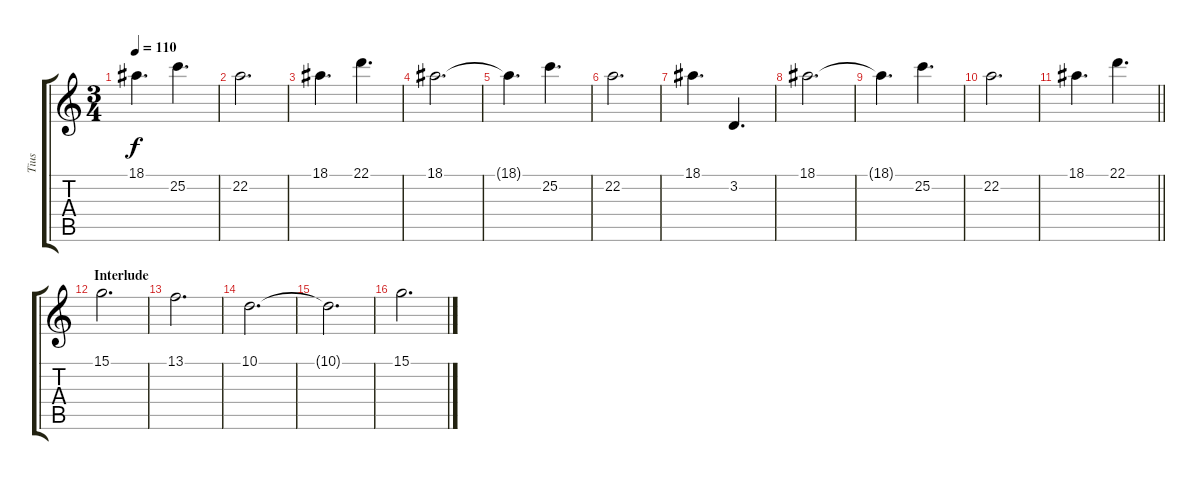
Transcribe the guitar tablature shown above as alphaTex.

\track ("Tius" "Tius") {instrument synthstrings1}
\staff {score tabs}
\tuning (E4 B3 G3 D3 A2 E2) {hide}
\ts (3 4)
\tempo 110
\clef g2
\ks c
18.1{t}.4{d dy f} 25.2.4{d} |
22.2.2{d} |
18.1.4{d} 22.1.4{d} |
18.1.2{d} |
18.1{t}.4{d} 25.2.4{d} |
22.2.2{d} |
18.1.4{d} 3.2.4{d} |
18.1.2{d} |
18.1{t}.4{d} 25.2.4{d} |
22.2.2{d} |
\barLineRight lightlight
18.1.4{d} 22.1.4{d} |
\section ("" "Interlude")
15.1.2{d} |
13.1.2{d} |
10.1.2{d} |
10.1{t}.2{d} |
15.1.2{d}
